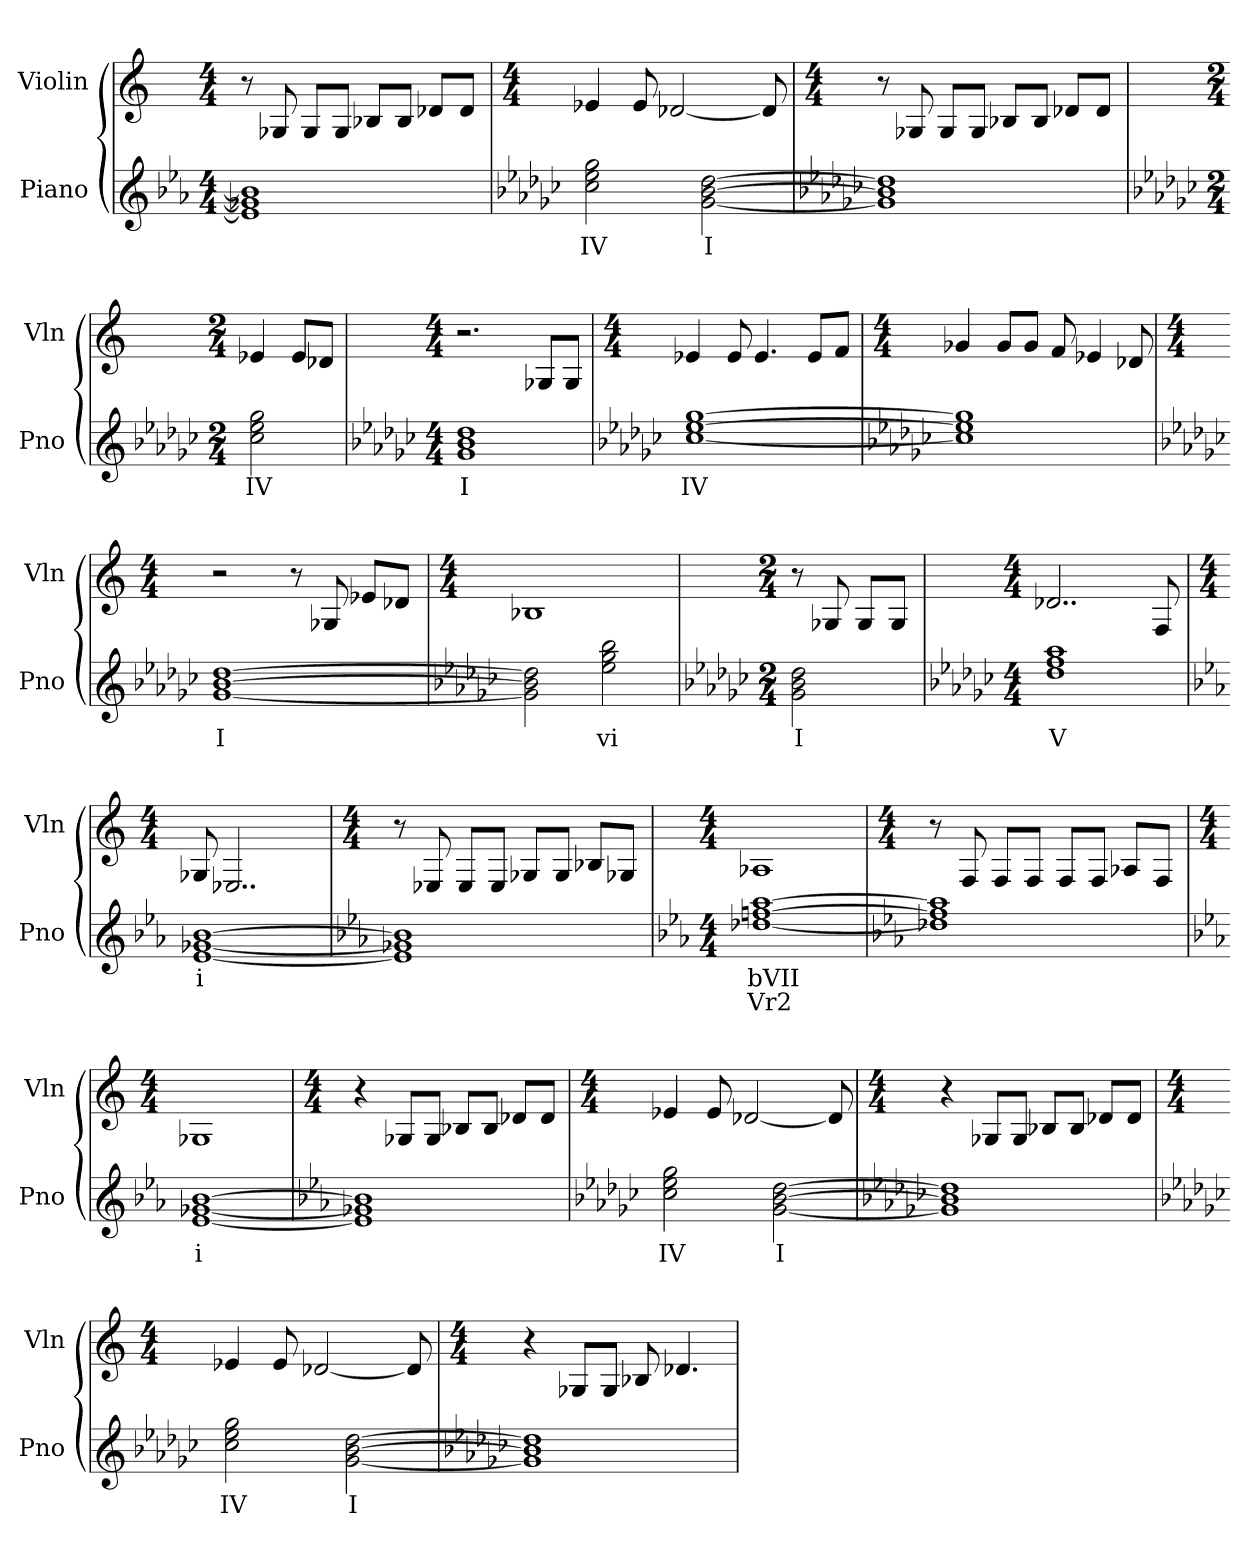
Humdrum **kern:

**kern	**text	**text	**kern
*part2	*part2	*part2	*part1
*staff2	*staff2	*staff2	*staff1
*I"Piano	*	*	*I"Violin
*I'Pno	*	*	*I'Vln
*k[b-e-a-]	*	*	*
*E-:	*	*	*
*M4/4	*	*	*M4/4
=	=	=	=
1e-] 1g-X] 1b-]	.	.	8r
.	.	.	8G-X
.	.	.	8G-L
.	.	.	8G-J
.	.	.	8B-XL
.	.	.	8B-J
.	.	.	8d-XL
.	.	.	8d-J
=	=	=	=
*k[b-e-a-d-g-c-]	*	*	*
*G-:	*	*	*
*	*	*	*M4/4
2cc- 2ee- 2gg-	IV	.	4e-X
.	.	.	8e-
.	.	.	[2d-X
[2g- [2b- [2dd-	I	.	.
.	.	.	8d-]
=	=	=	=
*k[b-e-a-d-g-c-]	*	*	*
*G-:	*	*	*
*	*	*	*M4/4
1g-] 1b-] 1dd-]	.	.	8r
.	.	.	8G-X
.	.	.	8G-L
.	.	.	8G-J
.	.	.	8B-XL
.	.	.	8B-J
.	.	.	8d-XL
.	.	.	8d-J
=	=	=	=
*k[b-e-a-d-g-c-]	*	*	*
*G-:	*	*	*
*M2/4	*	*	*M2/4
2cc- 2ee- 2gg-	IV	.	4e-X
.	.	.	8e-L
.	.	.	8d-XJ
=	=	=	=
*k[b-e-a-d-g-c-]	*	*	*
*G-:	*	*	*
*M4/4	*	*	*M4/4
1g- 1b- 1dd-	I	.	2.r
.	.	.	8G-XL
.	.	.	8G-J
=	=	=	=
*k[b-e-a-d-g-c-]	*	*	*
*G-:	*	*	*
*	*	*	*M4/4
[1cc- [1ee- [1gg-	IV	.	4e-X
.	.	.	8e-
.	.	.	4.e-
.	.	.	8e-L
.	.	.	8fJ
=	=	=	=
*k[b-e-a-d-g-c-]	*	*	*
*G-:	*	*	*
*	*	*	*M4/4
1cc-] 1ee-] 1gg-]	.	.	4g-X
.	.	.	8g-L
.	.	.	8g-J
.	.	.	8f
.	.	.	4e-X
.	.	.	8d-X
=	=	=	=
*k[b-e-a-d-g-c-]	*	*	*
*G-:	*	*	*
*	*	*	*M4/4
[1g- [1b- [1dd-	I	.	2r
.	.	.	8r
.	.	.	8G-X
.	.	.	8e-XL
.	.	.	8d-XJ
=	=	=	=
*k[b-e-a-d-g-c-]	*	*	*
*G-:	*	*	*
*	*	*	*M4/4
2g-] 2b-] 2dd-]	.	.	1B-X
2ee- 2gg- 2bb-	vi	.	.
=	=	=	=
*k[b-e-a-d-g-c-]	*	*	*
*G-:	*	*	*
*M2/4	*	*	*M2/4
2g- 2b- 2dd-	I	.	8r
.	.	.	8G-X
.	.	.	8G-L
.	.	.	8G-J
=	=	=	=
*k[b-e-a-d-g-c-]	*	*	*
*G-:	*	*	*
*M4/4	*	*	*M4/4
1dd- 1ff 1aa-	V	.	2..d-X
.	.	.	8F
=	=	=	=
*k[b-e-a-]	*	*	*
*E-:	*	*	*
*	*	*	*M4/4
[1e- [1g-X [1b-	i	.	8G-X
.	.	.	2..E-X
=	=	=	=
*k[b-e-a-]	*	*	*
*E-:	*	*	*
*	*	*	*M4/4
1e-] 1g-X] 1b-]	.	.	8r
.	.	.	8E-X
.	.	.	8E-L
.	.	.	8E-J
.	.	.	8G-XL
.	.	.	8G-J
.	.	.	8B-XL
.	.	.	8G-XJ
=	=	=	=
*k[b-e-a-]	*	*	*
*E-:	*	*	*
*M4/4	*	*	*M4/4
[1dd-X [1ffn [1aa-	bVII	Vr2	1A-X
=	=	=	=
*k[b-e-a-]	*	*	*
*E-:	*	*	*
*	*	*	*M4/4
1dd-X] 1ffn] 1aa-]	.	.	8r
.	.	.	8F
.	.	.	8FL
.	.	.	8FJ
.	.	.	8FL
.	.	.	8FJ
.	.	.	8A-XL
.	.	.	8FJ
=	=	=	=
*k[b-e-a-]	*	*	*
*E-:	*	*	*
*	*	*	*M4/4
[1e- [1g-X [1b-	i	.	1G-X
=	=	=	=
*k[b-e-a-]	*	*	*
*E-:	*	*	*
*	*	*	*M4/4
1e-] 1g-X] 1b-]	.	.	4r
.	.	.	8G-XL
.	.	.	8G-J
.	.	.	8B-XL
.	.	.	8B-J
.	.	.	8d-XL
.	.	.	8d-J
=	=	=	=
*k[b-e-a-d-g-c-]	*	*	*
*G-:	*	*	*
*	*	*	*M4/4
2cc- 2ee- 2gg-	IV	.	4e-X
.	.	.	8e-
.	.	.	[2d-X
[2g- [2b- [2dd-	I	.	.
.	.	.	8d-]
=	=	=	=
*k[b-e-a-d-g-c-]	*	*	*
*G-:	*	*	*
*	*	*	*M4/4
1g-] 1b-] 1dd-]	.	.	4r
.	.	.	8G-XL
.	.	.	8G-J
.	.	.	8B-XL
.	.	.	8B-J
.	.	.	8d-XL
.	.	.	8d-J
=	=	=	=
*k[b-e-a-d-g-c-]	*	*	*
*G-:	*	*	*
*	*	*	*M4/4
2cc- 2ee- 2gg-	IV	.	4e-X
.	.	.	8e-
.	.	.	[2d-X
[2g- [2b- [2dd-	I	.	.
.	.	.	8d-]
=	=	=	=
*k[b-e-a-d-g-c-]	*	*	*
*G-:	*	*	*
*	*	*	*M4/4
1g-] 1b-] 1dd-]	.	.	4r
.	.	.	8G-XL
.	.	.	8G-J
.	.	.	8B-X
.	.	.	4.d-X
=	=	=	=
*-	*-	*-	*-
